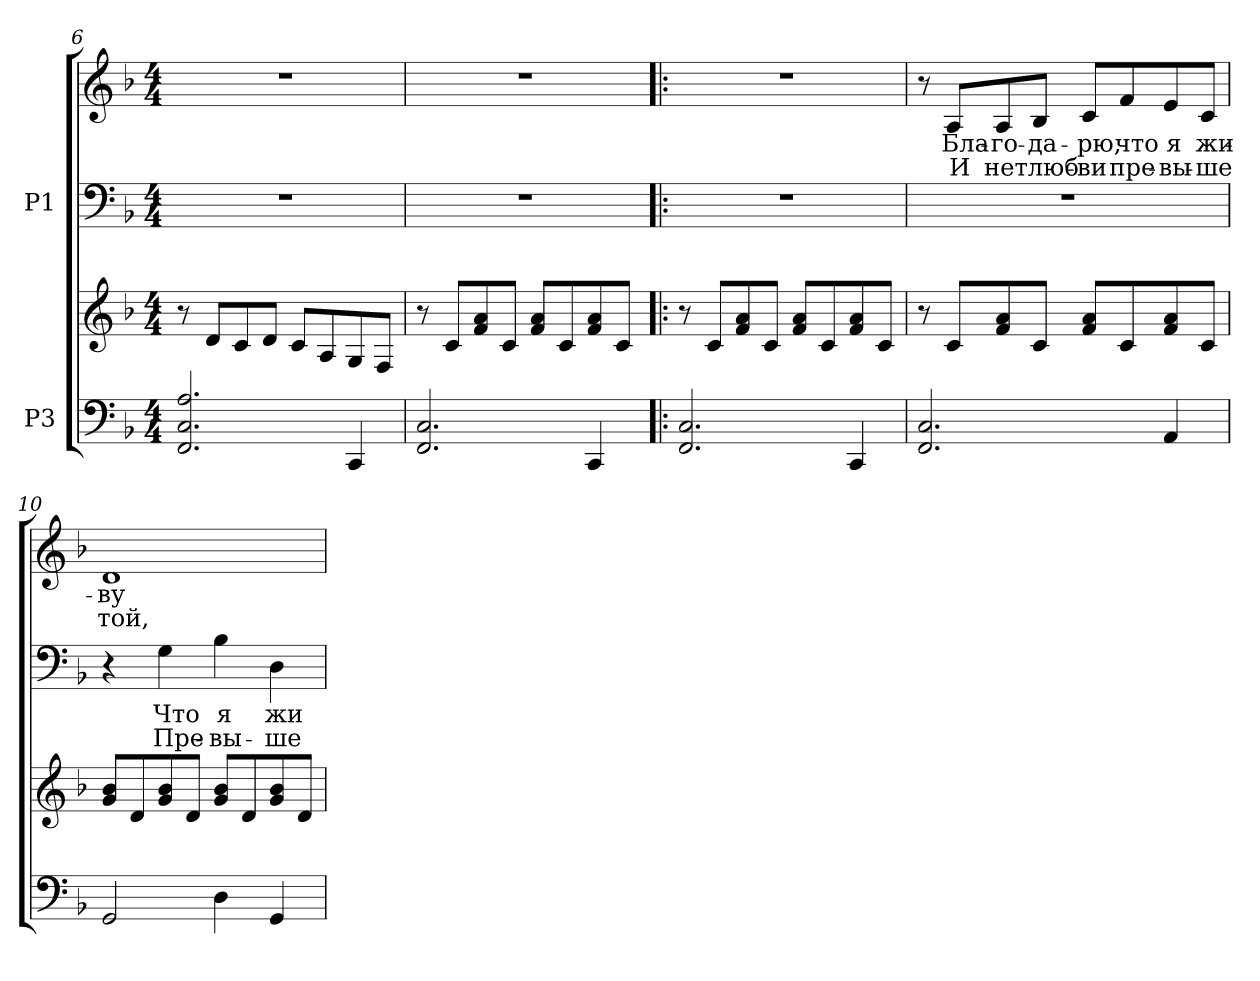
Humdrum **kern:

**kern	**kern	**kern	**text	**text	**kern	**text	**text
*part2	*part2	*part1	*part1	*part1	*part1	*part1	*part1
*staff4	*staff3	*staff2	*staff2	*staff2	*staff1	*staff1	*staff1
*I"P3	*	*I"P1	*	*	*	*	*
*clefF4	*clefG2	*clefF4	*	*	*clefG2	*	*
*k[b-]	*k[b-]	*k[b-]	*	*	*k[b-]	*	*
*F:	*F:	*F:	*	*	*F:	*	*
*M4/4	*M4/4	*M4/4	*	*	*M4/4	*	*
=6	=6	=6	=6	=6	=6	=6	=6
2.FFi/ 2.Ci 2.Ai	8r	1r	.	.	1r	.	.
.	8di/L	.	.	.	.	.	.
.	8ci/	.	.	.	.	.	.
.	8di/J	.	.	.	.	.	.
.	8ci/L	.	.	.	.	.	.
.	8Ai/	.	.	.	.	.	.
4CCi/	8Gi/	.	.	.	.	.	.
.	8Fi/J	.	.	.	.	.	.
=7	=7	=7	=7	=7	=7	=7	=7
2.FFi/ 2.Ci	8r	1r	.	.	1r	.	.
.	8ci/L	.	.	.	.	.	.
.	8fi/ 8ai	.	.	.	.	.	.
.	8ci/J	.	.	.	.	.	.
.	8fi/ 8aiL	.	.	.	.	.	.
.	8ci/	.	.	.	.	.	.
4CCi/	8fi/ 8ai	.	.	.	.	.	.
.	8ci/J	.	.	.	.	.	.
=8!|:	=8!|:	=8!|:	=8!|:	=8!|:	=8!|:	=8!|:	=8!|:
2.FFi/ 2.Ci	8r	1r	.	.	1r	.	.
.	8ci/L	.	.	.	.	.	.
.	8fi/ 8ai	.	.	.	.	.	.
.	8ci/J	.	.	.	.	.	.
.	8fi/ 8aiL	.	.	.	.	.	.
.	8ci/	.	.	.	.	.	.
4CCi/	8fi/ 8ai	.	.	.	.	.	.
.	8ci/J	.	.	.	.	.	.
!!LO:LB:g=z
=9	=9	=9	=9	=9	=9	=9	=9
2.FFi/ 2.Ci	8r	1r	.	.	8r	.	.
!	!	!	!	!	!	!LO:LY:b:color=#000000	!LO:LY:b:color=#000000
.	8ci/L	.	.	.	8Ai/L	Бла-	И
!	!	!	!	!	!	!LO:LY:b:color=#000000	!LO:LY:b:color=#000000
.	8fi/ 8ai	.	.	.	8Ai/	-го-	нет
!	!	!	!	!	!	!LO:LY:b:color=#000000	!LO:LY:b:color=#000000
.	8ci/J	.	.	.	8B-i/J	-да-	люб-
!	!	!	!	!	!	!LO:LY:b:color=#000000	!LO:LY:b:color=#000000
.	8fi/ 8aiL	.	.	.	8ci/L	-рю,	-ви
!	!	!	!	!	!	!LO:LY:b:color=#000000	!LO:LY:b:color=#000000
.	8ci/	.	.	.	8fi/	что	пре-
!	!	!	!	!	!	!LO:LY:b:color=#000000	!LO:LY:b:color=#000000
4AAi/	8fi/ 8ai	.	.	.	8ei/	я	-вы-
!	!	!	!	!	!	!LO:LY:b:color=#000000	!LO:LY:b:color=#000000
.	8ci/J	.	.	.	8ci/J	жи-	-ше
=10	=10	=10	=10	=10	=10	=10	=10
!	!	!	!	!	!	!LO:LY:b:color=#000000	!LO:LY:b:color=#000000
2GGi/	8gi/ 8b-iL	4r	.	.	1di	-ву	той,
.	8di/	.	.	.	.	.	.
!	!	!	!LO:LY:a:color=#000000	!LO:LY:a:color=#000000	!	!	!
.	8gi/ 8b-i	4Gi\	Что	Пре-	.	.	.
.	8di/J	.	.	.	.	.	.
!	!	!	!LO:LY:a:color=#000000	!LO:LY:a:color=#000000	!	!	!
4Di\	8gi/ 8b-iL	4B-i\	я	-вы-	.	.	.
.	8di/	.	.	.	.	.	.
!	!	!	!LO:LY:a:color=#000000	!LO:LY:a:color=#000000	!	!	!
4GGi/	8gi/ 8b-i	4Di\	жи-	-ше	.	.	.
.	8di/J	.	.	.	.	.	.
=	=	=	=	=	=	=	=
*-	*-	*-	*-	*-	*-	*-	*-
